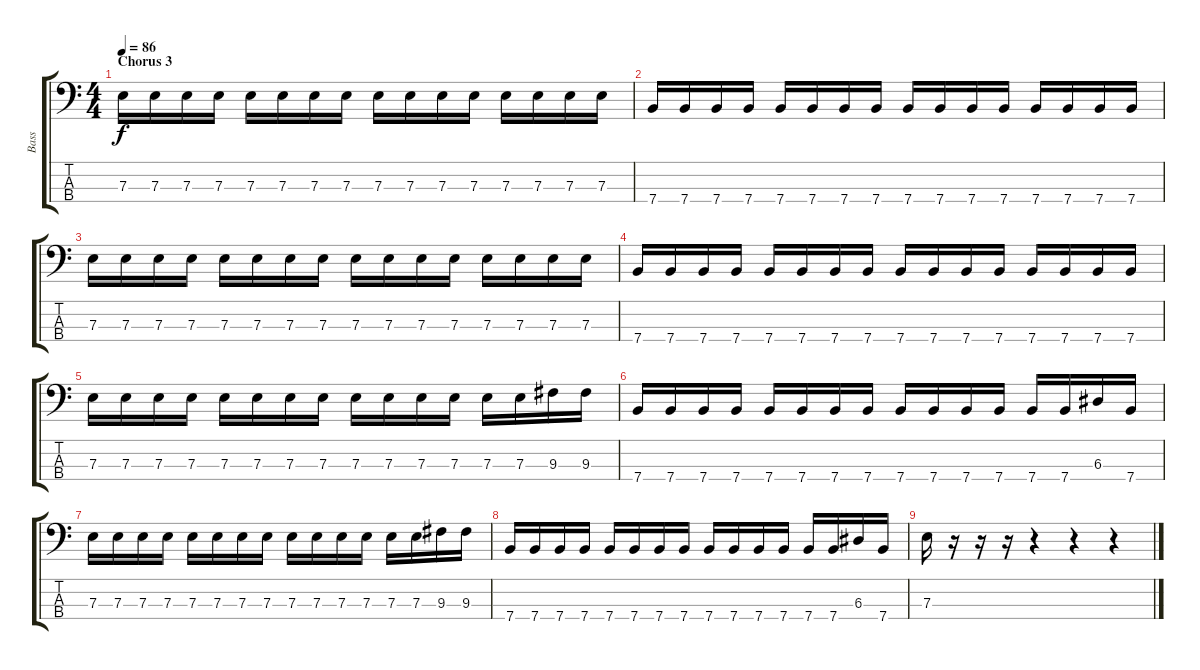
\track ("Bass" "Bass") {instrument electricbassfinger}
\staff {score tabs}
\tuning (G2 D2 A1 E1) {hide}
\ts (4 4)
\section ("" "Chorus 3")
\tempo 86
\clef f4
\ks c
7.3.16{dy f} 7.3.16 7.3.16 7.3.16 7.3.16 7.3.16 7.3.16 7.3.16 7.3.16 7.3.16 7.3.16 7.3.16 7.3.16 7.3.16 7.3.16 7.3.16 |
7.4.16 7.4.16 7.4.16 7.4.16 7.4.16 7.4.16 7.4.16 7.4.16 7.4.16 7.4.16 7.4.16 7.4.16 7.4.16 7.4.16 7.4.16 7.4.16 |
7.3.16 7.3.16 7.3.16 7.3.16 7.3.16 7.3.16 7.3.16 7.3.16 7.3.16 7.3.16 7.3.16 7.3.16 7.3.16 7.3.16 7.3.16 7.3.16 |
7.4.16 7.4.16 7.4.16 7.4.16 7.4.16 7.4.16 7.4.16 7.4.16 7.4.16 7.4.16 7.4.16 7.4.16 7.4.16 7.4.16 7.4.16 7.4.16 |
7.3.16 7.3.16 7.3.16 7.3.16 7.3.16 7.3.16 7.3.16 7.3.16 7.3.16 7.3.16 7.3.16 7.3.16 7.3.16 7.3.16 9.3.16 9.3.16 |
7.4.16 7.4.16 7.4.16 7.4.16 7.4.16 7.4.16 7.4.16 7.4.16 7.4.16 7.4.16 7.4.16 7.4.16 7.4.16 7.4.16 6.3.16 7.4.16 |
7.3.16 7.3.16 7.3.16 7.3.16 7.3.16 7.3.16 7.3.16 7.3.16 7.3.16 7.3.16 7.3.16 7.3.16 7.3.16 7.3.16 9.3.16 9.3.16 |
7.4.16 7.4.16 7.4.16 7.4.16 7.4.16 7.4.16 7.4.16 7.4.16 7.4.16 7.4.16 7.4.16 7.4.16 7.4.16 7.4.16 6.3.16 7.4.16 |
7.3.16 r.16 r.16 r.16 r.4 r.4 r.4
